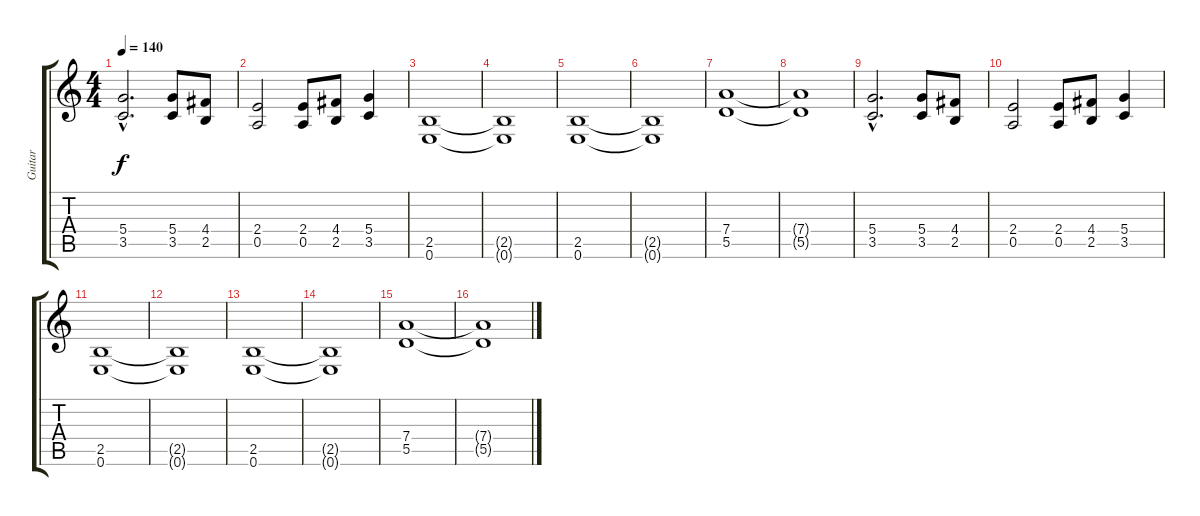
\track ("Guitar " "Guitar ") {instrument distortionguitar}
\staff {score tabs}
\tuning (E4 B3 G3 D3 A2 E2) {hide}
\ts (4 4)
\tempo 140
\clef g2
\ks c
(5.4{hac} 3.5{hac}).2{d dy f} (5.4 3.5).8 (4.4 2.5).8 |
(2.4 0.5).2 (2.4 0.5).8 (4.4 2.5).8 (5.4 3.5).4 |
(2.5 0.6).1 |
(2.5{t} 0.6{t}).1 |
(2.5 0.6).1 |
(2.5{t} 0.6{t}).1 |
(7.4 5.5).1 |
(7.4{t} 5.5{t}).1 |
(5.4{hac} 3.5{hac}).2{d} (5.4 3.5).8 (4.4 2.5).8 |
(2.4 0.5).2 (2.4 0.5).8 (4.4 2.5).8 (5.4 3.5).4 |
(2.5 0.6).1 |
(2.5{t} 0.6{t}).1 |
(2.5 0.6).1 |
(2.5{t} 0.6{t}).1 |
(7.4 5.5).1 |
(7.4{t} 5.5{t}).1
